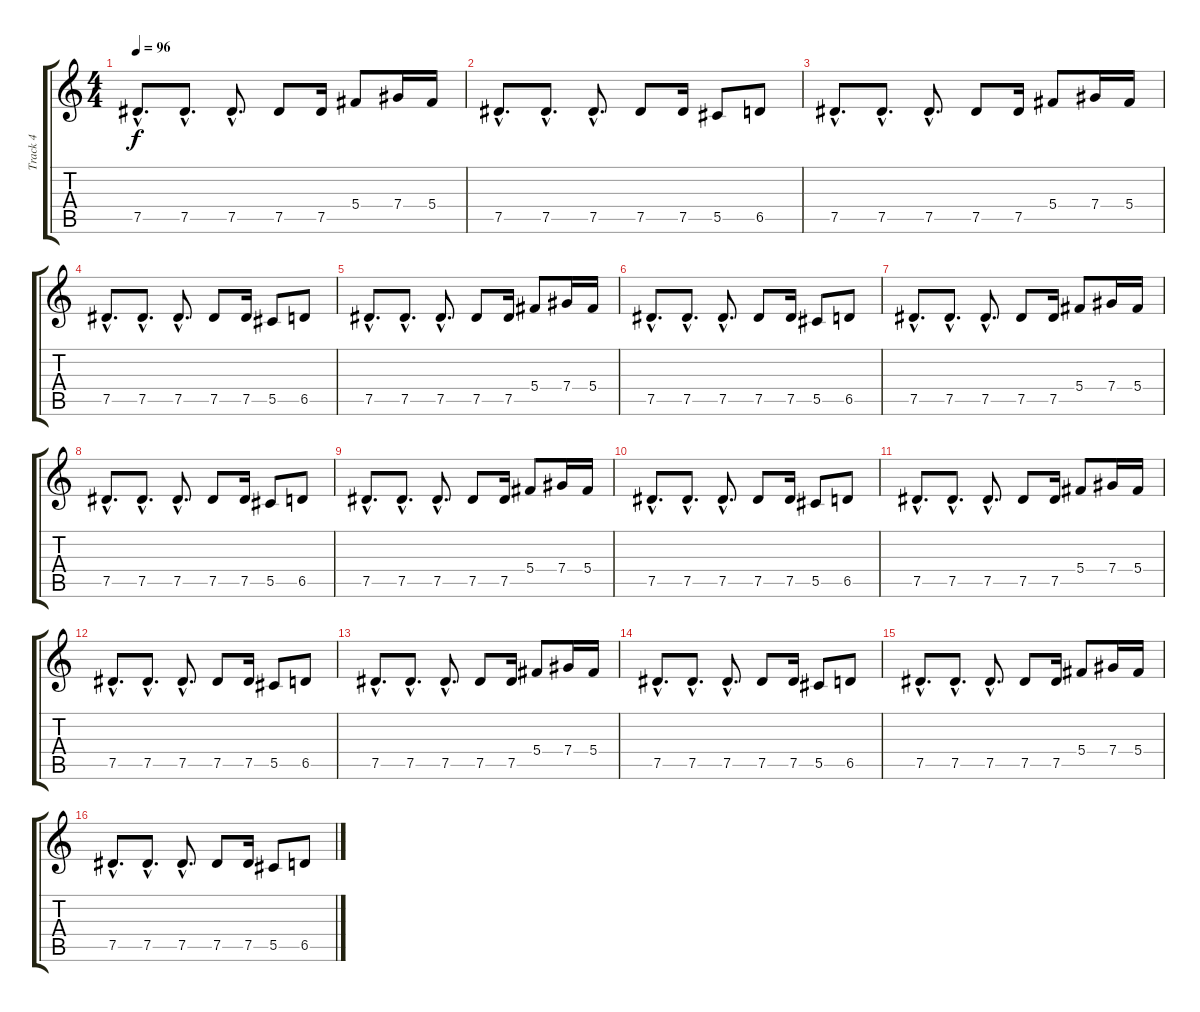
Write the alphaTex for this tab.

\track ("Track 4" "Track 4") {instrument electricguitarmuted}
\staff {score tabs}
\tuning (Eb4 Bb3 Gb3 Db3 Ab2 Db2) {hide}
\ts (4 4)
\tempo 96
\clef g2
\ks c
7.5{hac}.8{d dy f volume 6} 7.5{hac}.8{d} 7.5{hac}.8{d} 7.5.8 7.5.16 5.4.8 7.4.16 5.4.16 |
7.5{hac}.8{d} 7.5{hac}.8{d} 7.5{hac}.8{d} 7.5.8 7.5.16 5.5.8 6.5.8 |
7.5{hac}.8{d volume 6} 7.5{hac}.8{d} 7.5{hac}.8{d} 7.5.8 7.5.16 5.4.8 7.4.16 5.4.16 |
7.5{hac}.8{d} 7.5{hac}.8{d} 7.5{hac}.8{d} 7.5.8 7.5.16 5.5.8 6.5.8 |
7.5{hac}.8{d volume 6} 7.5{hac}.8{d} 7.5{hac}.8{d} 7.5.8 7.5.16 5.4.8 7.4.16 5.4.16 |
7.5{hac}.8{d} 7.5{hac}.8{d} 7.5{hac}.8{d} 7.5.8 7.5.16 5.5.8 6.5.8 |
7.5{hac}.8{d volume 6} 7.5{hac}.8{d} 7.5{hac}.8{d} 7.5.8 7.5.16 5.4.8 7.4.16 5.4.16 |
7.5{hac}.8{d} 7.5{hac}.8{d} 7.5{hac}.8{d} 7.5.8 7.5.16 5.5.8 6.5.8 |
7.5{hac}.8{d volume 6} 7.5{hac}.8{d} 7.5{hac}.8{d} 7.5.8 7.5.16 5.4.8 7.4.16 5.4.16 |
7.5{hac}.8{d} 7.5{hac}.8{d} 7.5{hac}.8{d} 7.5.8 7.5.16 5.5.8 6.5.8 |
7.5{hac}.8{d volume 6} 7.5{hac}.8{d} 7.5{hac}.8{d} 7.5.8 7.5.16 5.4.8 7.4.16 5.4.16 |
7.5{hac}.8{d} 7.5{hac}.8{d} 7.5{hac}.8{d} 7.5.8 7.5.16 5.5.8 6.5.8 |
7.5{hac}.8{d volume 6} 7.5{hac}.8{d} 7.5{hac}.8{d} 7.5.8 7.5.16 5.4.8 7.4.16 5.4.16 |
7.5{hac}.8{d} 7.5{hac}.8{d} 7.5{hac}.8{d} 7.5.8 7.5.16 5.5.8 6.5.8 |
7.5{hac}.8{d volume 6} 7.5{hac}.8{d} 7.5{hac}.8{d} 7.5.8 7.5.16 5.4.8 7.4.16 5.4.16 |
7.5{hac}.8{d} 7.5{hac}.8{d} 7.5{hac}.8{d} 7.5.8 7.5.16 5.5.8 6.5.8
